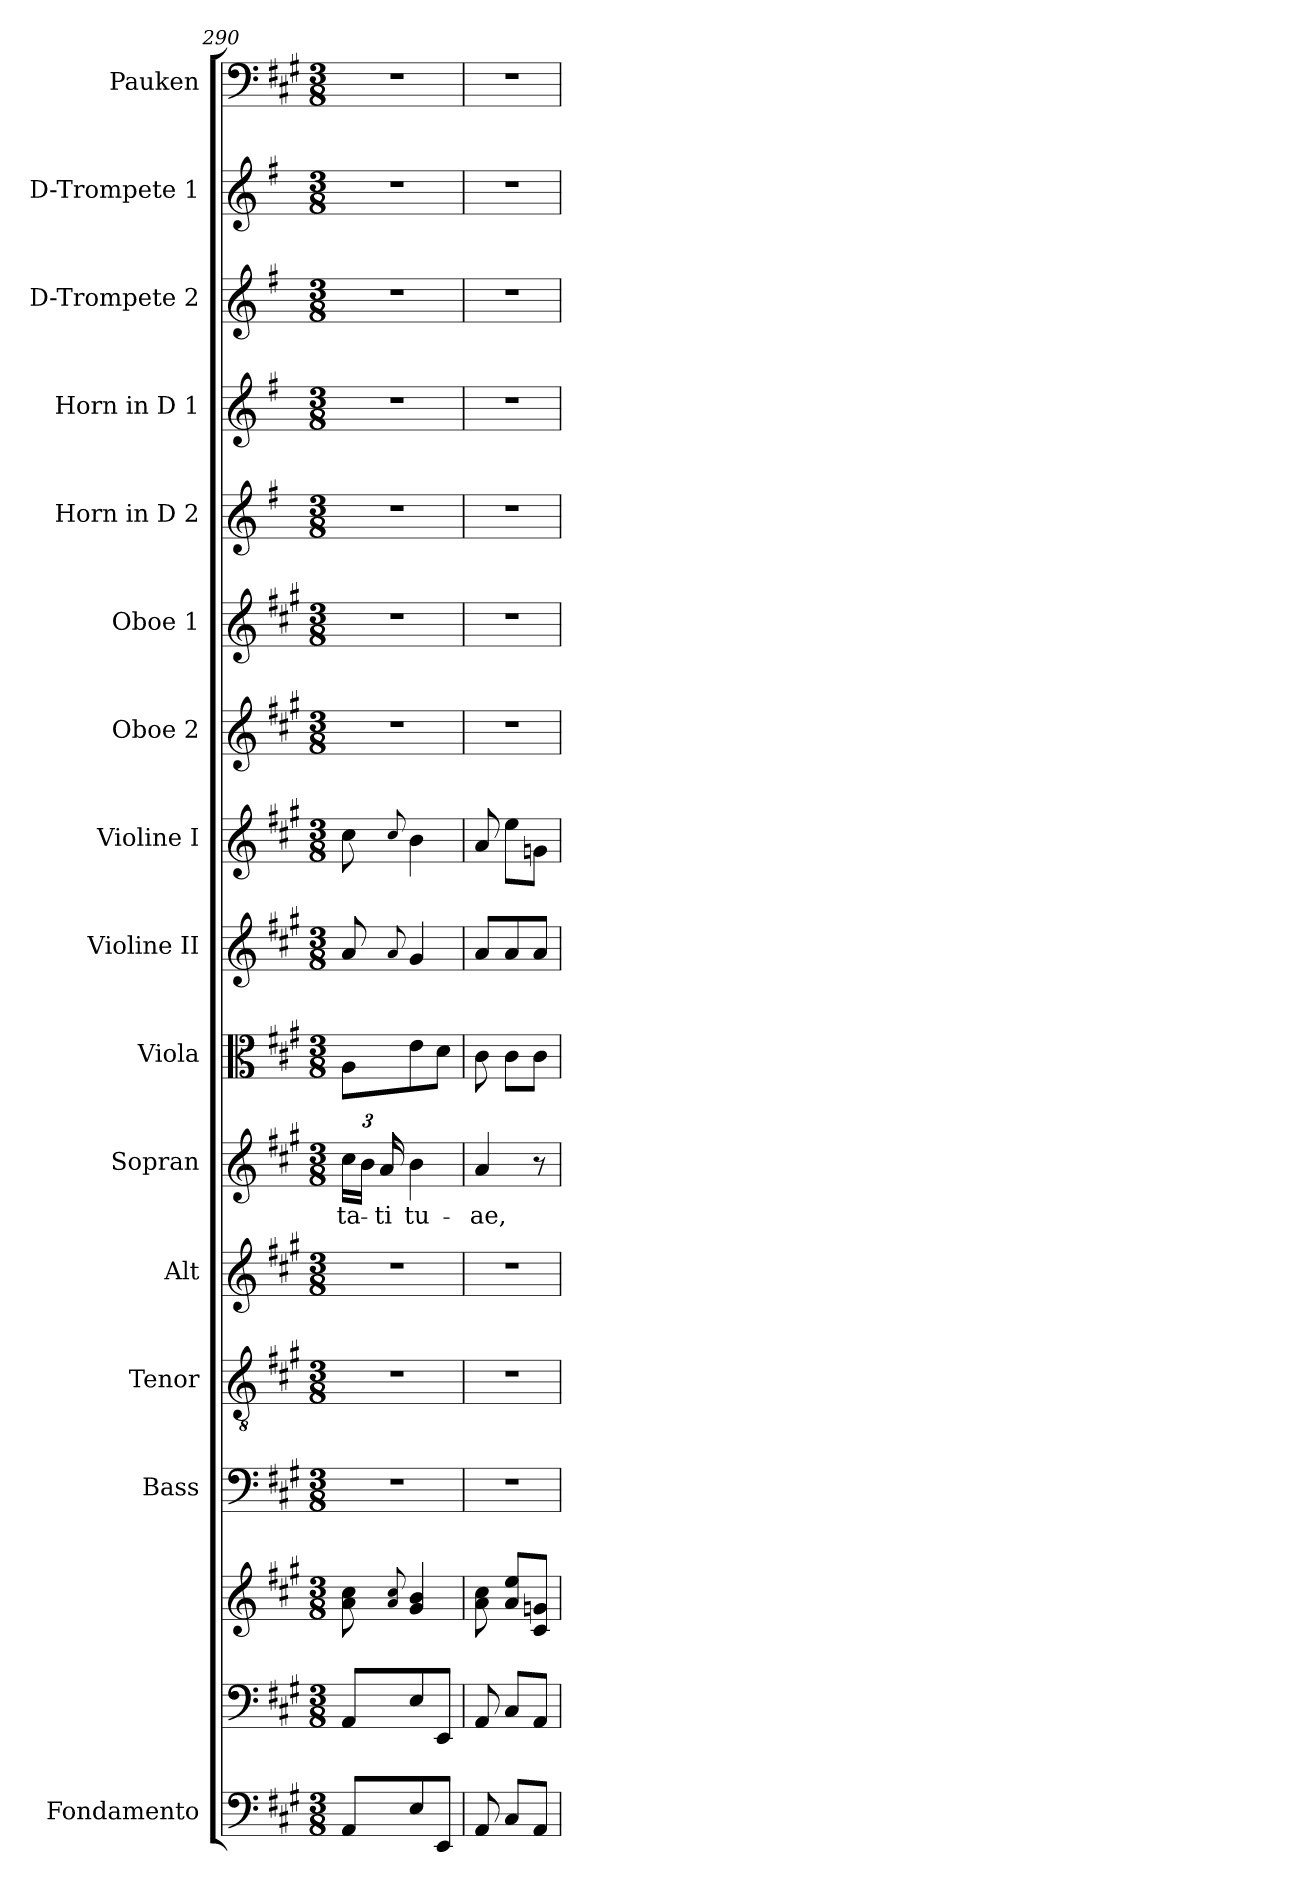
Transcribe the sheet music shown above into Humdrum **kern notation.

**kern	**kern	**kern	**kern	**kern	**kern	**kern	**text	**kern	**kern	**kern	**kern	**kern	**kern	**kern	**kern	**kern	**kern
*part16	*part15	*part15	*part14	*part13	*part12	*part11	*part11	*part10	*part9	*part8	*part7	*part6	*part5	*part4	*part3	*part2	*part1
*staff17	*staff16	*staff15	*staff14	*staff13	*staff12	*staff11	*staff11	*staff10	*staff9	*staff8	*staff7	*staff6	*staff5	*staff4	*staff3	*staff2	*staff1
*I"Fondamento	*	*	*I"Bass	*I"Tenor	*I"Alt	*I"Sopran	*	*I"Viola	*I"Violine II	*I"Violine I	*I"Oboe 2	*I"Oboe 1	*I"Horn in D 2	*I"Horn in D 1	*I"D-Trompete 2	*I"D-Trompete 1	*I"Pauken
*I'F.	*	*	*I'B.	*I'T.	*I'A.	*I'S.	*	*I'Vla.	*I'Vl. II	*I'Vl. I	*I'Ob. 2	*I'Ob. 1	*	*	*I'D Trp. 2	*I'D Trp. 1	*I'Pk.
*clefF4	*clefF4	*clefG2	*clefF4	*clefGv2	*clefG2	*clefG2	*	*clefC3	*clefG2	*clefG2	*clefG2	*clefG2	*clefG2	*clefG2	*clefG2	*clefG2	*clefF4
*ITrd7c12	*	*	*	*	*	*	*	*	*	*	*	*	*ITrd6c10	*ITrd6c10	*ITrd-1c-2	*ITrd-1c-2	*
*k[f#c#g#]	*k[f#c#g#]	*k[f#c#g#]	*k[f#c#g#]	*k[f#c#g#]	*k[f#c#g#]	*k[f#c#g#]	*	*k[f#c#g#]	*k[f#c#g#]	*k[f#c#g#]	*k[f#c#g#]	*k[f#c#g#]	*k[f#c#g#]	*k[f#c#g#]	*k[f#c#g#]	*k[f#c#g#]	*k[f#c#g#]
*A:	*A:	*A:	*A:	*A:	*A:	*A:	*	*A:	*A:	*A:	*A:	*A:	*A:	*A:	*A:	*A:	*A:
*M3/8	*M3/8	*M3/8	*M3/8	*M3/8	*M3/8	*M3/8	*	*M3/8	*M3/8	*M3/8	*M3/8	*M3/8	*M3/8	*M3/8	*M3/8	*M3/8	*M3/8
*	*	*	*	*	*	*Xbrackettup	*	*	*	*	*	*	*	*	*	*	*
=290	=290	=290	=290	=290	=290	=290	=290	=290	=290	=290	=290	=290	=290	=290	=290	=290	=290
!	!	!	!	!	!	!	!LO:LY:b	!	!	!	!	!	!	!	!	!	!
8AAA/L	8AA/L	8a\ 8cc#\	4.r	4.r	4.r	24cc#\LL	-ta-	8A\L	8a/	8cc#\	4.r	4.r	4.r	4.r	4.r	4.r	4.r
.	.	.	.	.	.	24b\JJ	.	.	.	.	.	.	.	.	.	.	.
!	!	!	!	!	!	!	!LO:LY:b	!	!	!	!	!	!	!	!	!	!
.	.	.	.	.	.	24a/	-ti	.	.	.	.	.	.	.	.	.	.
.	.	8qqa/ 8qqcc#/	.	.	.	.	.	.	8qqa/	8qqcc#/	.	.	.	.	.	.	.
!	!	!	!	!	!	!	!LO:LY:b	!	!	!	!	!	!	!	!	!	!
8EE/	8E/	4g#/ 4b/	.	.	.	4b\	tu-	8e\	4g#/	4b\	.	.	.	.	.	.	.
8EEE/J	8EE/J	.	.	.	.	.	.	8d\J	.	.	.	.	.	.	.	.	.
!!LO:PB:g=z
=291	=291	=291	=291	=291	=291	=291	=291	=291	=291	=291	=291	=291	=291	=291	=291	=291	=291
!	!	!	!	!	!	!	!LO:LY:b	!	!	!	!	!	!	!	!	!	!
8AAA/	8AA/	8a\ 8cc#\	4.r	4.r	4.r	4a/	-ae,	8c#\	8a/L	8a/	4.r	4.r	4.r	4.r	4.r	4.r	4.r
8CC#/L	8C#/L	8a/ 8ee/L	.	.	.	.	.	8c#\L	8a/	8ee\L	.	.	.	.	.	.	.
8AAA/J	8AA/J	8c#/ 8gn/J	.	.	.	8r	.	8c#\J	8a/J	8gn\J	.	.	.	.	.	.	.
=	=	=	=	=	=	=	=	=	=	=	=	=	=	=	=	=	=
*-	*-	*-	*-	*-	*-	*-	*-	*-	*-	*-	*-	*-	*-	*-	*-	*-	*-
